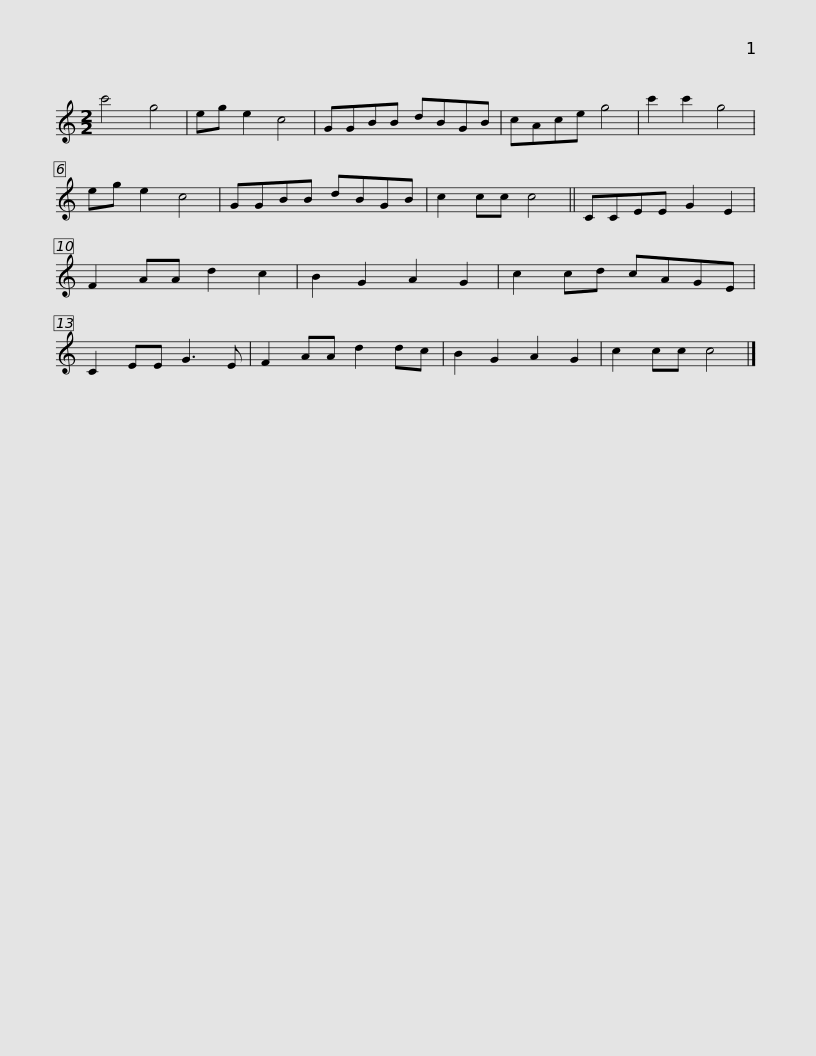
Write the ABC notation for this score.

X:1
L:1/8
M:2/2
I:linebreak $
K:C
V:1 treble
V:1
 c'4 g4 | eg e2 c4 | GGBB dBGB | cAce g4 | c'2 c'2 g4 | %5
 eg e2 c4 | GGBB dBGB | c2 cc c4 ||$ CCEE G2 E2 | F2 AA d2 c2 | %10
 B2 G2 A2 G2 | c2 cd cAGE | C2 EE G3 E | F2 AA d2 dc | B2 G2 A2 G2 | %15
 c2 cc c4 |] %16
